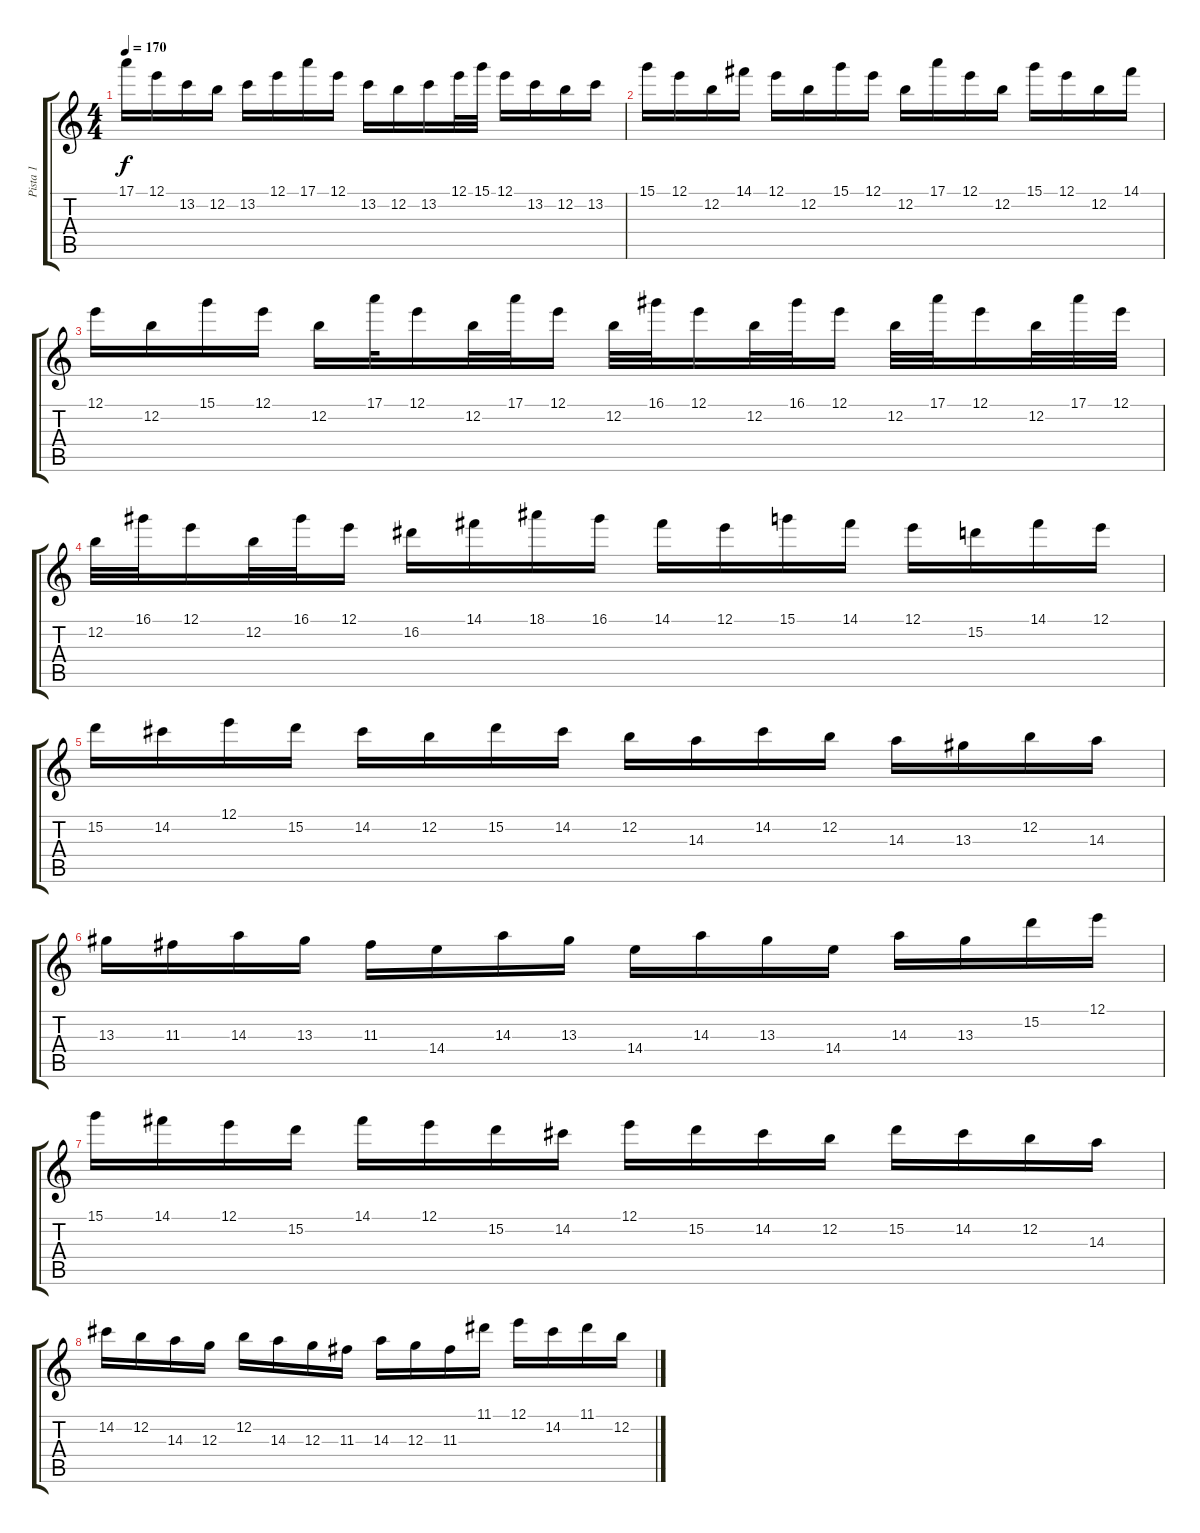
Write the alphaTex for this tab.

\track ("Pista 1" "Pista 1") {instrument distortionguitar}
\staff {score tabs}
\tuning (E4 B3 G3 D3 A2 E2) {hide}
\ts (4 4)
\tempo 170
\clef g2
\ks c
17.1.16{dy f} 12.1.16 13.2.16 12.2.16 13.2.16 12.1.16 17.1.16 12.1.16 13.2.16 12.2.16 13.2.16 12.1.32 15.1.32 12.1.16 13.2.16 12.2.16 13.2.16 |
15.1.16 12.1.16 12.2.16 14.1.16 12.1.16 12.2.16 15.1.16 12.1.16 12.2.16 17.1.16 12.1.16 12.2.16 15.1.16 12.1.16 12.2.16 14.1.16 |
12.1.16 12.2.16 15.1.16 12.1.16 12.2.16 17.1.32 12.1.16 12.2.32 17.1.32 12.1.16 12.2.32 16.1.32 12.1.16 12.2.32 16.1.32 12.1.16 12.2.32 17.1.32 12.1.16 12.2.32 17.1.32 12.1.32 |
12.2.32 16.1.32 12.1.16 12.2.32 16.1.32 12.1.16 16.2.16 14.1.16 18.1.16 16.1.16 14.1.16 12.1.16 15.1.16 14.1.16 12.1.16 15.2.16 14.1.16 12.1.16 |
15.2.16 14.2.16 12.1.16 15.2.16 14.2.16 12.2.16 15.2.16 14.2.16 12.2.16 14.3.16 14.2.16 12.2.16 14.3.16 13.3.16 12.2.16 14.3.16 |
13.3.16 11.3.16 14.3.16 13.3.16 11.3.16 14.4.16 14.3.16 13.3.16 14.4.16 14.3.16 13.3.16 14.4.16 14.3.16 13.3.16 15.2.16 12.1.16 |
15.1.16 14.1.16 12.1.16 15.2.16 14.1.16 12.1.16 15.2.16 14.2.16 12.1.16 15.2.16 14.2.16 12.2.16 15.2.16 14.2.16 12.2.16 14.3.16 |
14.2.16 12.2.16 14.3.16 12.3.16 12.2.16 14.3.16 12.3.16 11.3.16 14.3.16 12.3.16 11.3.16 11.1.16 12.1.16 14.2.16 11.1.16 12.2.16
